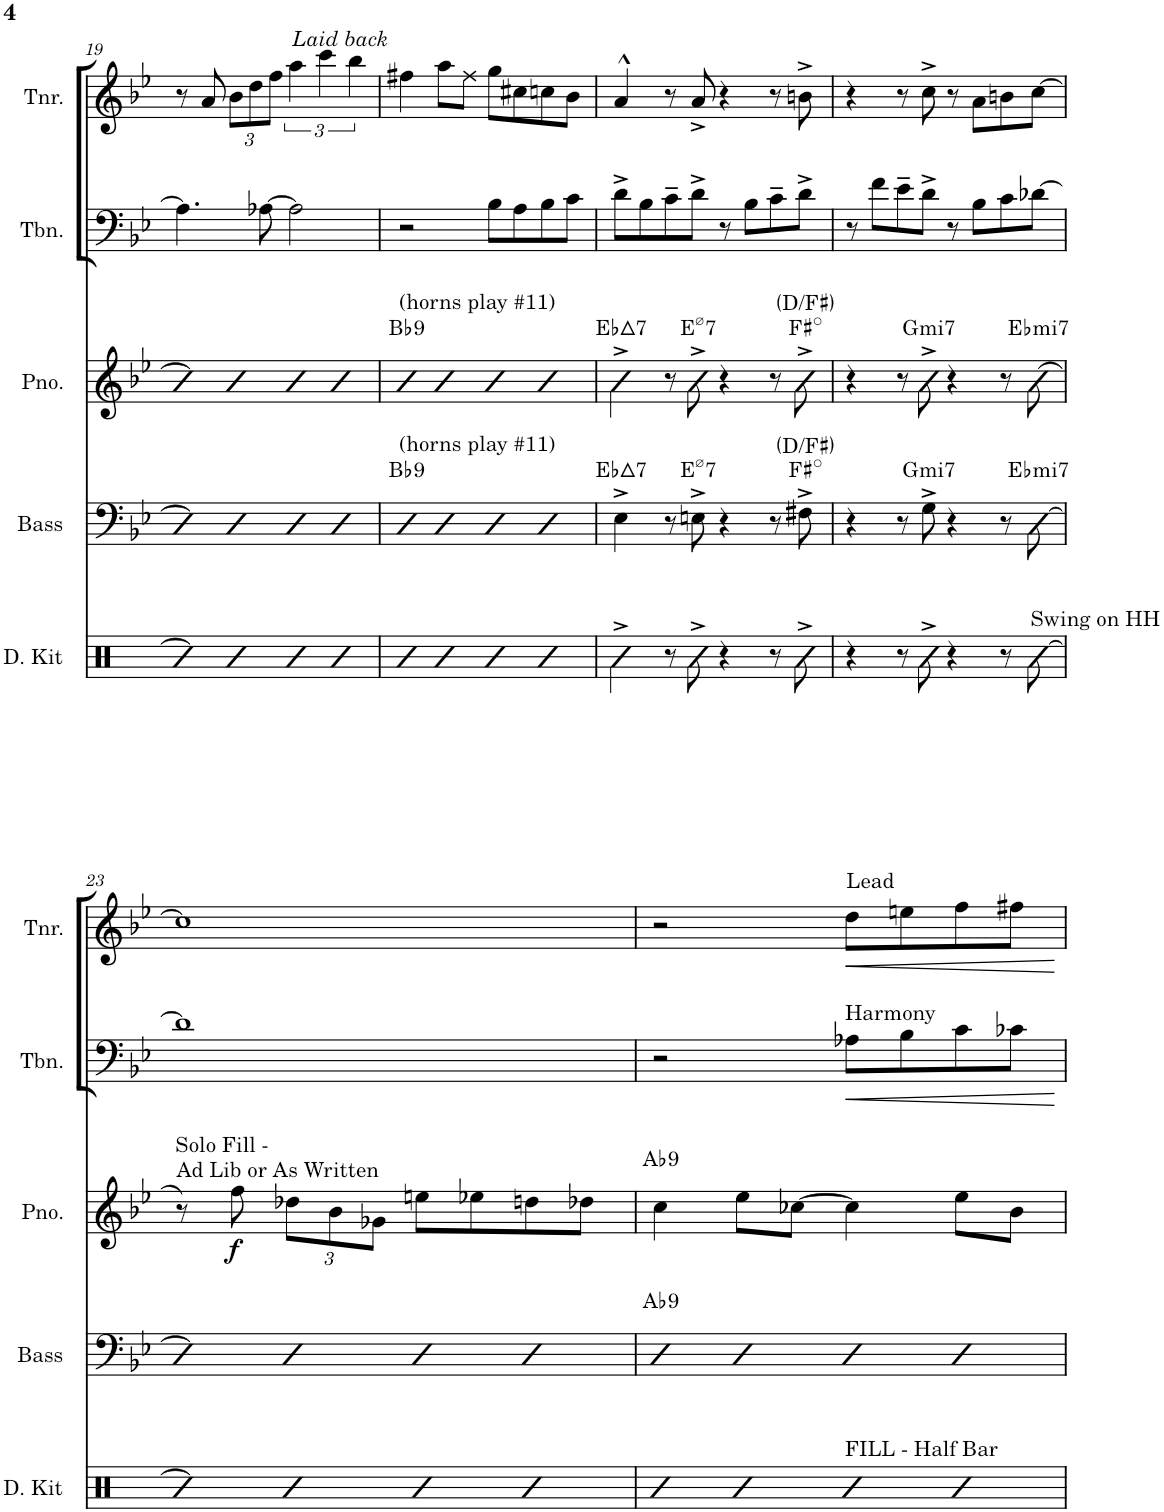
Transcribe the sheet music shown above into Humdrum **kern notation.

**kern	**kern	**harte	**kern	**dynam	**harte	**kern	**dynam	**kern	**dynam
*part5	*part4	*part4	*part3	*part3	*part3	*part2	*part2	*part1	*part1
*staff5	*staff4	*	*staff3	*staff3	*	*staff2	*staff2	*staff1	*staff1
*I"Drum Kit	*I"Acoustic Bass	*	*I"Piano	*	*	*I"Trombone	*	*I"Tenor	*
*I'D. Kit	*I'Bass	*	*I'Pno.	*	*	*I'Tbn.	*	*I'Tnr.	*
!!LO:PB:g=z
*clefX	*clefF4	*	*clefG2	*	*	*clefF4	*	*clefG2	*
*	*Trd7c12	*	*	*	*	*	*	*Trd8c14	*
*k[]	*k[b-e-]	*	*k[b-e-]	*	*	*k[b-e-]	*	*k[b-e-]	*
*M4/4	*M4/4	*	*M4/4	*	*	*M4/4	*	*M4/4	*
=19	=19	=19	=19	=19	=19	=19	=19	=19	=19
4R]	4fff]	.	4ff]	.	.	4.A-\]	.	8r	.
.	.	.	.	.	.	.	.	8a/	.
*	*	*	*	*	*	*	*	*Xbrackettup	*
4R	4fff	.	4ff	.	.	.	.	12b-\L	.
.	.	.	.	.	.	.	.	12dd\	.
.	.	.	.	.	.	[8A-X\	.	.	.
.	.	.	.	.	.	.	.	12ff\J	.
*	*	*	*	*	*	*	*	*brackettup	*
!	!	!	!	!	!	!	!	!LO:TX:a:i:t=Laid back	!
4R	4fff	.	4ff	.	.	2A-\]	.	6aa\	.
.	.	.	.	.	.	.	.	6ccc\	.
4R	4fff	.	4ff	.	.	.	.	.	.
.	.	.	.	.	.	.	.	6bb-\	.
=20	=20	=20	=20	=20	=20	=20	=20	=20	=20
!	!	!	!LO:TX:a:t=(horns play #11)	!	!	!	!	!	!
!	!LO:TX:a:t=(horns play #11)	!LO:H:kt=9	!	!	!LO:H:kt=9	!	!	!	!
4R	4fff	Bb:9	4ff	.	Bb:9	2r	.	4ff#X\	.
4R	4fff	.	4ff	.	.	.	.	8aa\L	.
.	.	.	.	.	.	.	.	8ff#\J	.
4R	4fff	.	4ff	.	.	8B-\L	.	8gg\L	.
.	.	.	.	.	.	8A\	.	8cc#X\	.
4R	4fff	.	4ff	.	.	8B-\	.	8ccn\	.
.	.	.	.	.	.	8c\J	.	8b-\J	.
=21	=21	=21	=21	=21	=21	=21	=21	=21	=21
!	!	!LO:H:kt=7	!	!	!LO:H:kt=7	!	!	!	!
4R^\	4E-^\	Eb:maj7	4ee-^\	.	Eb:maj7	8d^\L	.	4a'^^/	.
.	.	.	.	.	.	8B-\	.	.	.
8r	8r	.	8r	.	.	8c~\	.	8r	.
!	!	!LO:H:kt=7	!	!	!LO:H:kt=7	!	!	!	!
8R^\	8En^\	E:hdim7	8ee-^\	.	E:hdim7	8d^\J	.	8a^/	.
4r	4r	.	4r	.	.	8r	.	4r	.
.	.	.	.	.	.	8B-\L	.	.	.
8r	8r	.	8r	.	.	8c~\	.	8r	.
8R^\	8F#X^\	F#:dim D:maj/3	8ee-^\	.	F#:dim D:maj/3	8d^\J	.	8bn^\	.
=22	=22	=22	=22	=22	=22	=22	=22	=22	=22
4r	4r	.	4r	.	.	8r	.	4r	.
.	.	.	.	.	.	8f\L	.	.	.
8r	8r	.	8r	.	.	8e-~\	.	8r	.
!	!	!LO:H:kt=mi7	!	!	!LO:H:kt=mi7	!	!	!	!
8R^\	8G^\	G:min7	8ee-^\	.	G:min7	8d^\J	.	8cc^\	.
4r	4r	.	4r	.	.	8r	.	8r	.
.	.	.	.	.	.	8B-\L	.	8a\L	.
8r	8r	.	8r	.	.	8c\	.	8bn\	.
!LO:TX:a:t=Swing on HH	!	!LO:H:kt=mi7	!	!	!LO:H:kt=mi7	!	!	!	!
[8R\	[8fff\	Eb:min7	(8ff\	.	Eb:min7	[8d-X\J	.	[8cc\J	.
!!LO:LB:g=z
=23	=23	=23	=23	=23	=23	=23	=23	=23	=23
!	!	!	!LO:TX:a:t=Solo Fill -	!	!	!	!	!	!
!	!	!	!LO:TX:a:t=Ad Lib or As Written	!	!	!	!	!	!
4R]	4fff]	.	8r)	.	.	1d-]	.	1cc]	.
!	!	!	!	!LO:DY:b	!	!	!	!	!
.	.	.	8ff\	f	.	.	.	.	.
*	*	*	*Xbrackettup	*	*	*	*	*	*
4R	4fff	.	12dd-X\L	.	.	.	.	.	.
.	.	.	12b-\	.	.	.	.	.	.
.	.	.	12g-X\J	.	.	.	.	.	.
4R	4fff	.	8een\L	.	.	.	.	.	.
.	.	.	8ee-X\	.	.	.	.	.	.
4R	4fff	.	8ddn\	.	.	.	.	.	.
.	.	.	8dd-X\J	.	.	.	.	.	.
=24	=24	=24	=24	=24	=24	=24	=24	=24	=24
!	!	!LO:H:kt=9	!	!	!LO:H:kt=9	!	!	!	!
4R	4fff	Ab:9	4cc\	.	Ab:9	2r	.	2r	.
4R	4fff	.	8ee-\L	.	.	.	.	.	.
.	.	.	[8cc-X\J	.	.	.	.	.	.
!	!	!	!	!	!	!	!	!LO:TX:a:t=Lead	!
!	!	!	!	!	!	!LO:TX:a:t=Harmony	!	!	!
!LO:TX:a:t=FILL - Half Bar	!	!	!	!	!	!	!	!	!
!	!	!	!	!	!	!	!LO:HP:b	!	!LO:HP:b
4R	4fff	.	4cc-\]	.	.	8A-X\L	<	8dd\L	<
.	.	.	.	.	.	8B-\	.	8een\	.
4R	4fff	.	8ee-\L	.	.	8c\	.	8ff\	.
.	.	.	8b-\J	.	.	8c-X\J	.	8ff#X\J	.
.	.	.	.	.	.	.	[	.	[
=	=	=	=	=	=	=	=	=	=
*-	*-	*-	*-	*-	*-	*-	*-	*-	*-
